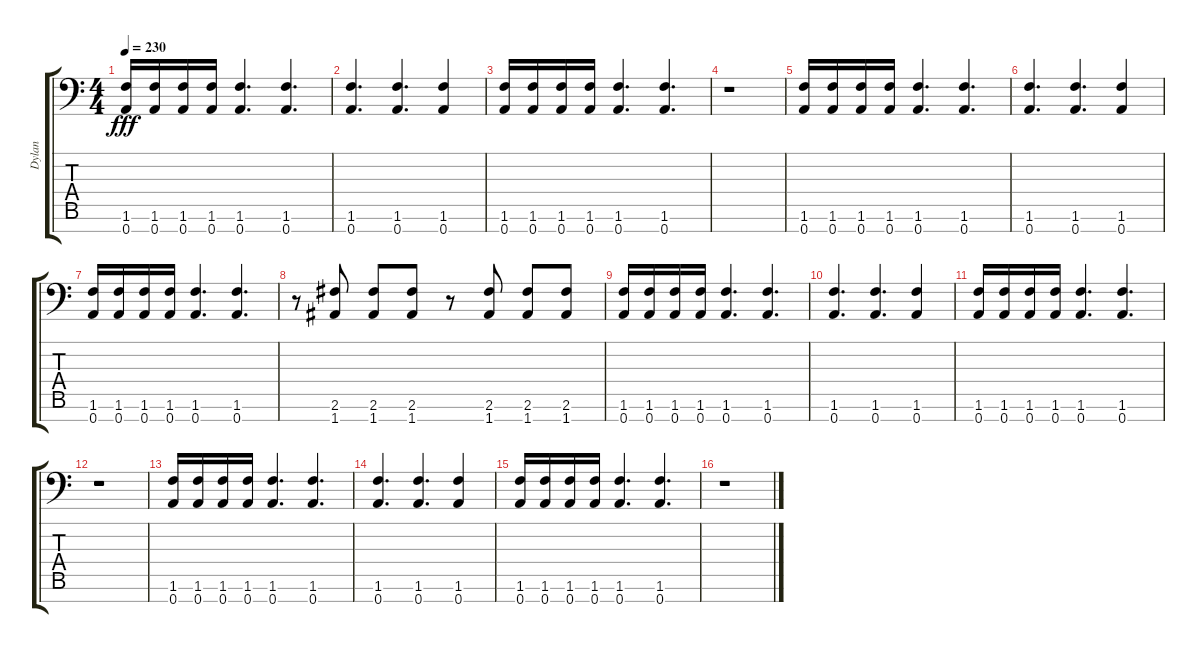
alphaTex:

\track ("Dylan" "Dylan") {instrument distortionguitar}
\staff {score tabs}
\tuning (E4 B3 G3 D3 A2 E2 A1) {hide}
\ts (4 4)
\tempo 230
\clef f4
\ks c
(1.6 0.7).16{dy fff beam merge} (1.6 0.7).16 (1.6 0.7).16 (1.6 0.7).16 (1.6 0.7).4{d} (1.6 0.7).4{d} |
(1.6 0.7).4{d} (1.6 0.7).4{d} (1.6 0.7).4 |
(1.6 0.7).16{beam merge} (1.6 0.7).16 (1.6 0.7).16 (1.6 0.7).16 (1.6 0.7).4{d} (1.6 0.7).4{d} |
r.1 |
(1.6 0.7).16{beam merge} (1.6 0.7).16 (1.6 0.7).16 (1.6 0.7).16 (1.6 0.7).4{d} (1.6 0.7).4{d} |
(1.6 0.7).4{d} (1.6 0.7).4{d} (1.6 0.7).4 |
(1.6 0.7).16{beam merge} (1.6 0.7).16 (1.6 0.7).16 (1.6 0.7).16 (1.6 0.7).4{d} (1.6 0.7).4{d} |
r.8 (2.6 1.7).8 (2.6 1.7).8{beam merge} (2.6 1.7).8 r.8{beam merge} (2.6 1.7).8 (2.6 1.7).8 (2.6 1.7).8 |
(1.6 0.7).16{beam merge} (1.6 0.7).16 (1.6 0.7).16 (1.6 0.7).16 (1.6 0.7).4{d} (1.6 0.7).4{d} |
(1.6 0.7).4{d} (1.6 0.7).4{d} (1.6 0.7).4 |
(1.6 0.7).16{beam merge} (1.6 0.7).16 (1.6 0.7).16 (1.6 0.7).16 (1.6 0.7).4{d} (1.6 0.7).4{d} |
r.1 |
(1.6 0.7).16{beam merge} (1.6 0.7).16 (1.6 0.7).16 (1.6 0.7).16 (1.6 0.7).4{d} (1.6 0.7).4{d} |
(1.6 0.7).4{d} (1.6 0.7).4{d} (1.6 0.7).4 |
(1.6 0.7).16{beam merge} (1.6 0.7).16 (1.6 0.7).16 (1.6 0.7).16 (1.6 0.7).4{d} (1.6 0.7).4{d} |
r.1
